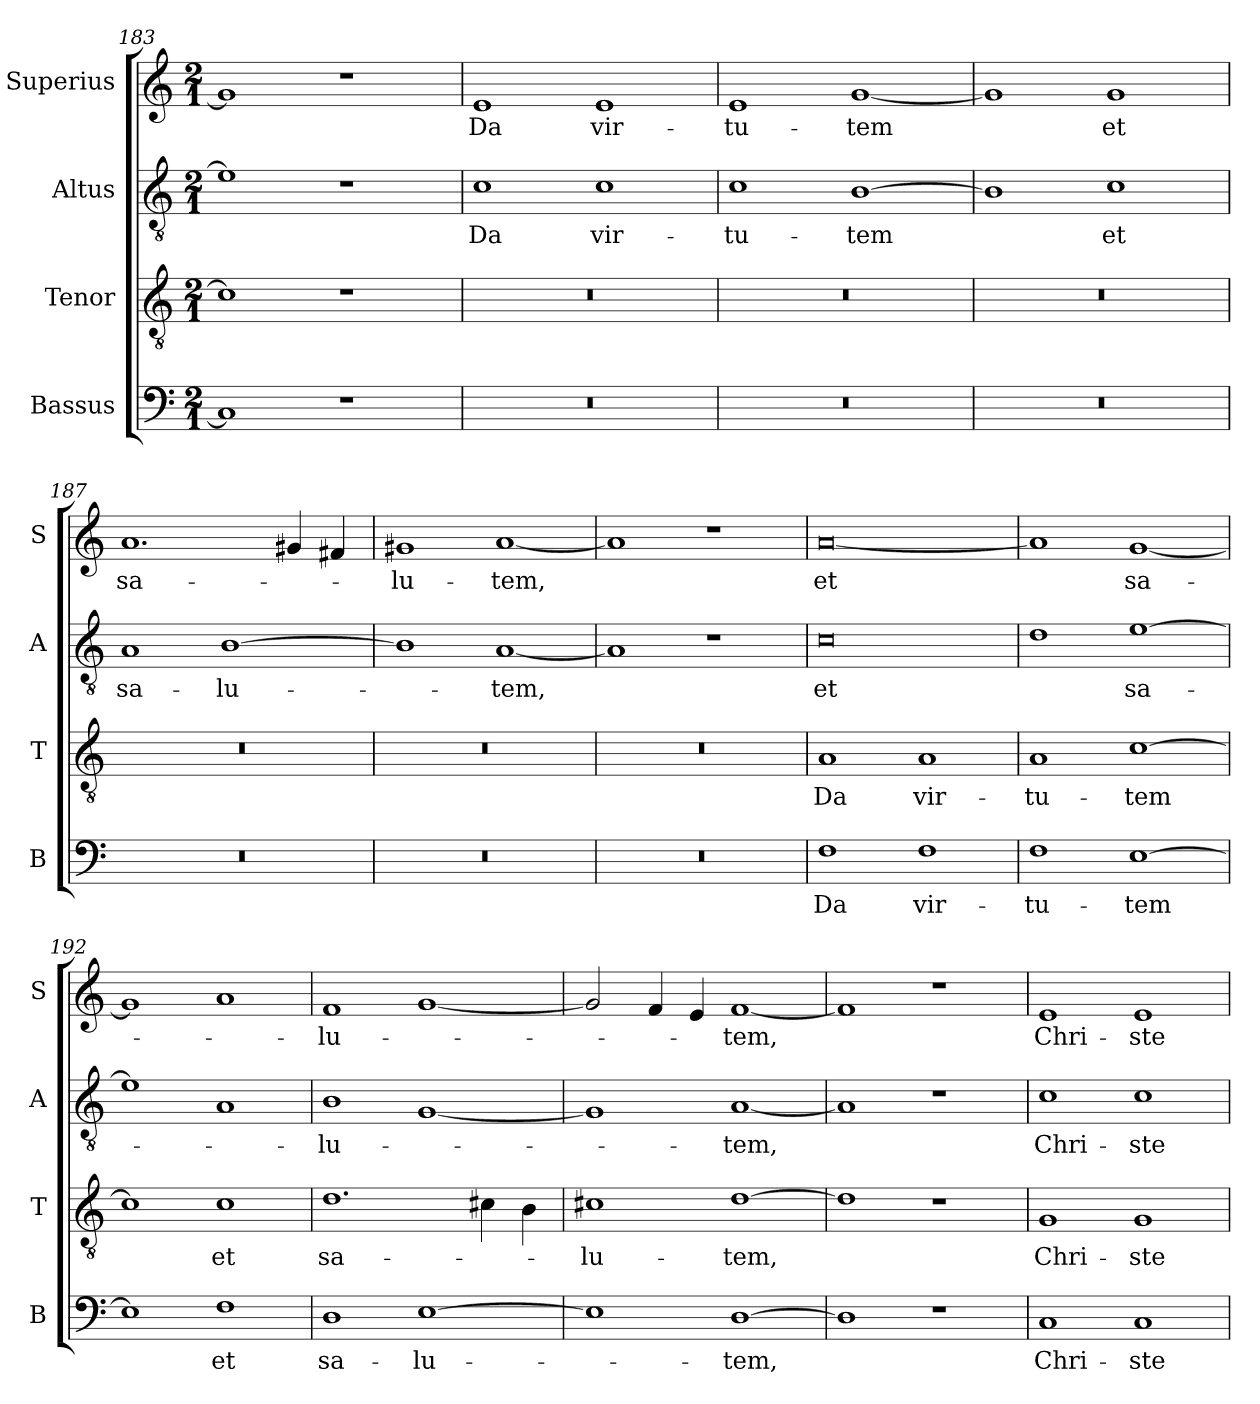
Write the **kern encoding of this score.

**kern	**text	**kern	**text	**kern	**text	**kern	**text
*part4	*part4	*part3	*part3	*part2	*part2	*part1	*part1
*staff4	*staff4	*staff3	*staff3	*staff2	*staff2	*staff1	*staff1
*I"Bassus	*	*I"Tenor	*	*I"Altus	*	*I"Superius	*
*I'B	*	*I'T	*	*I'A	*	*I'S	*
*clefF4	*	*clefGv2	*	*clefGv2	*	*clefG2	*
*k[]	*	*k[]	*	*k[]	*	*k[]	*
*M2/1	*	*M2/1	*	*M2/1	*	*M2/1	*
=183	=183	=183	=183	=183	=183	=183	=183
1C]	.	1c]	.	1e]	.	1g]	.
1r	.	1r	.	1r	.	1r	.
=184	=184	=184	=184	=184	=184	=184	=184
0r	.	0r	.	1c	Da	1e	Da
.	.	.	.	1c	vir-	1e	vir-
=185	=185	=185	=185	=185	=185	=185	=185
0r	.	0r	.	1c	-tu-	1e	-tu-
.	.	.	.	[1B	-tem	[1g	-tem
=186	=186	=186	=186	=186	=186	=186	=186
0r	.	0r	.	1B]	.	1g]	.
.	.	.	.	1c	et	1g	et
=187	=187	=187	=187	=187	=187	=187	=187
0r	.	0r	.	1A	sa-	1.a	sa-
.	.	.	.	[1B	-lu-	.	.
.	.	.	.	.	.	4g#X/	.
.	.	.	.	.	.	4f#X/	.
=188	=188	=188	=188	=188	=188	=188	=188
0r	.	0r	.	1B]	.	1g#X	-lu-
.	.	.	.	[1A	-tem,	[1a	-tem,
=189	=189	=189	=189	=189	=189	=189	=189
0r	.	0r	.	1A]	.	1a]	.
.	.	.	.	1r	.	1r	.
=190	=190	=190	=190	=190	=190	=190	=190
1F	Da	1A	Da	0c	et	[0a	et
1F	vir-	1A	vir-	.	.	.	.
=191	=191	=191	=191	=191	=191	=191	=191
1F	-tu-	1A	-tu-	1d	.	1a]	.
[1E	-tem	[1c	-tem	[1e	sa-	[1g	sa-
=192	=192	=192	=192	=192	=192	=192	=192
1E]	.	1c]	.	1e]	.	1g]	.
1F	et	1c	et	1A	.	1a	.
=193	=193	=193	=193	=193	=193	=193	=193
1D	sa-	1.d	sa-	1B	-lu-	1f	-lu-
[1E	-lu-	.	.	[1G	.	[1g	.
.	.	4c#X\	.	.	.	.	.
.	.	4B\	.	.	.	.	.
=194	=194	=194	=194	=194	=194	=194	=194
1E]	.	1c#X	-lu-	1G]	.	2g/]	.
.	.	.	.	.	.	4f/	.
.	.	.	.	.	.	4e/	.
[1D	-tem,	[1d	-tem,	[1A	-tem,	[1f	-tem,
=195	=195	=195	=195	=195	=195	=195	=195
1D]	.	1d]	.	1A]	.	1f]	.
1r	.	1r	.	1r	.	1r	.
=196	=196	=196	=196	=196	=196	=196	=196
1C	Chri-	1G	Chri-	1c	Chri-	1e	Chri-
1C	-ste	1G	-ste	1c	-ste	1e	-ste
=	=	=	=	=	=	=	=
*-	*-	*-	*-	*-	*-	*-	*-
